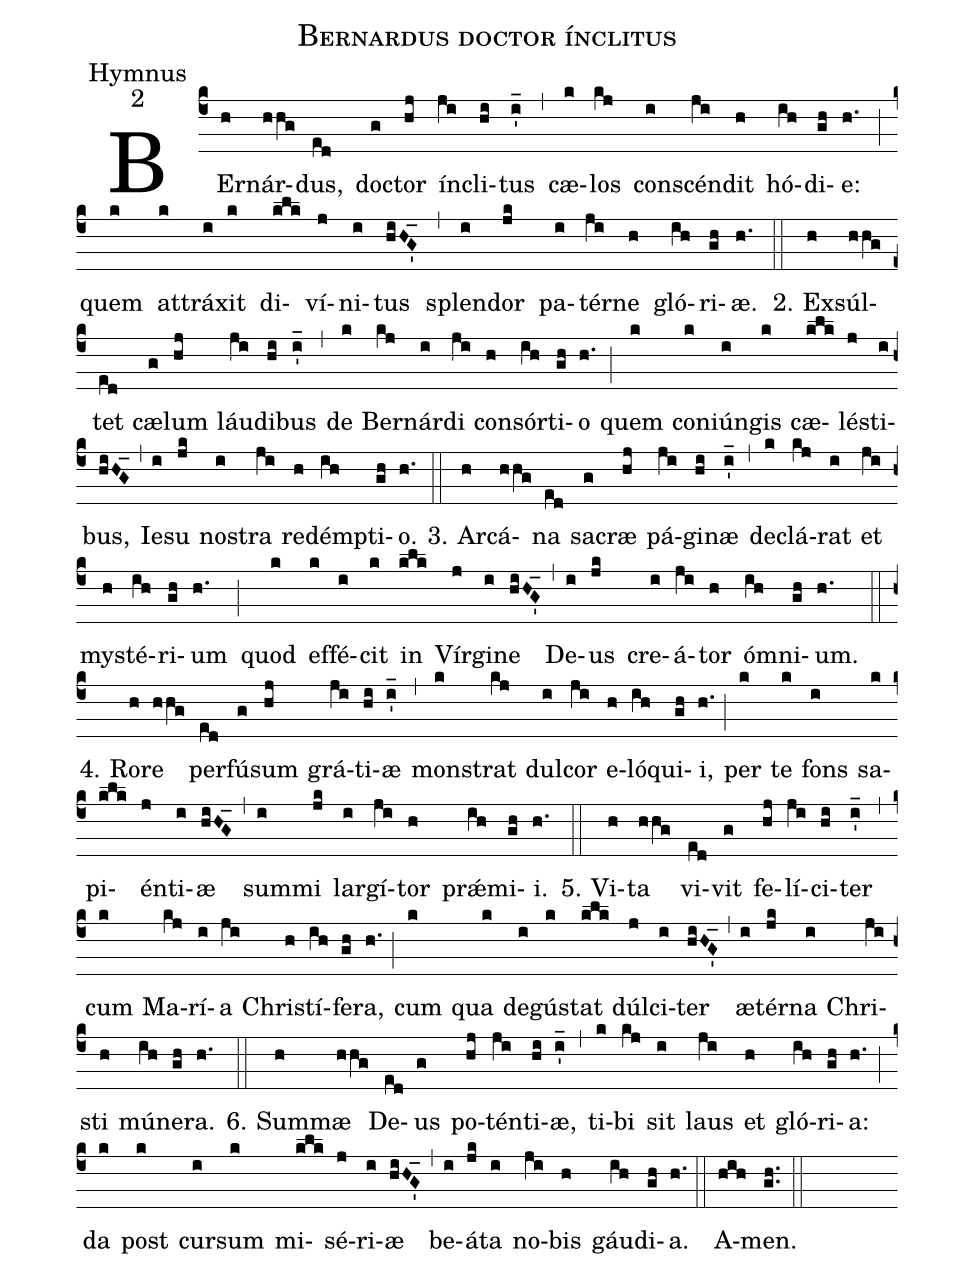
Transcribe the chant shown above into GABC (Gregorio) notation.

name:Bernardus doctor ínclitus;
office-part:Hymnus;
mode:2;
%%
(c4)BEr(h)nár(hhg)dus,(ed) doc(g)tor(hj) ín(ji)cli(hi)tus(i_') (,)
cæ(k)los(kj) con(i)scén(ji)dit(h) hó(ih)di(gh)e:(h.) (;)
quem(k) at(k)trá(i)xit(k) di(klk)ví(j)ni(i)tus(hiHG_') (,)
splen(i)dor(jk) pa(i)tér(ji)ne(h) gló(ih)ri(gh)æ.(h.) (::)

2. Ex(h)súl(hhg)tet(ed) cæ(g)lum(hj) láu(ji)di(hi)bus(i_') (,)
de(k) Ber(kj)nár(i)di(ji) con(h)sór(ih)ti(gh)o(h.) (;)
quem(k) con(k)iún(i)gis(k) cæ(klk)lé(j)sti(i)bus,(hiHG_) (,)
Ie(i)su(jk) no(i)stra(ji) re(h)démp(ih)ti(gh)o.(h.) (::)

3. Ar(h)cá(hhg)na(ed) sa(g)cræ(hj) pá(ji)gi(hi)næ(i_') (,)
de(k)clá(kj)rat(i) et(ji) my(h)sté(ih)ri(gh)um(h.) (;)
quod(k) ef(k)fé(i)cit(k) in(klk) Vír(j)gi(i)ne(hiHG_') (,)
De(i)us(jk) cre(i)á(ji)tor(h) óm(ih)ni(gh)um.(h.) (::)

4. Ro(h)re(hhg) per(ed)fú(g)sum(hj) grá(ji)ti(hi)æ(i_') (,)
mon(k)strat(kj) dul(i)cor(ji) e(h)ló(ih)qui(gh)i,(h.) (;)
per(k) te(k) fons(i) sa(k)pi(klk)én(j)ti(i)æ(hiHG_) (,)
sum(i)mi(jk) lar(i)gí(ji)tor(h) prǽ(ih)mi(gh)i.(h.) (::)

5. Vi(h)ta(hhg) vi(ed)vit(g) fe(hj)lí(ji)ci(hi)ter(i_') (,)
cum(k) Ma(kj)rí(i)a(ji) Chri(h)stí(ih)fe(gh)ra,(h.) (;)
cum(k) qua(k) de(i)gús(k)tat(klk) dúl(j)ci(i)ter(hiHG_') (,)
æ(i)tér(jk)na(i) Chri(ji)sti(h) mú(ih)ne(gh)ra.(h.) (::)

6. Sum(h)mæ(hhg) De(ed)us(g) po(hj)tén(ji)ti(hi)æ,(i_') (,)
ti(k)bi(kj) sit(i) laus(ji) et(h) gló(ih)ri(gh)a:(h.) (;)
da(k) post(k) cur(i)sum(k) mi(klk)sé(j)ri(i)æ(hiHG_') (,)
be(i)á(jk)ta(i) no(ji)bis(h) gáu(ih)di(gh)a.(h.) (::)
A(hih)men.(gh..) (::)
